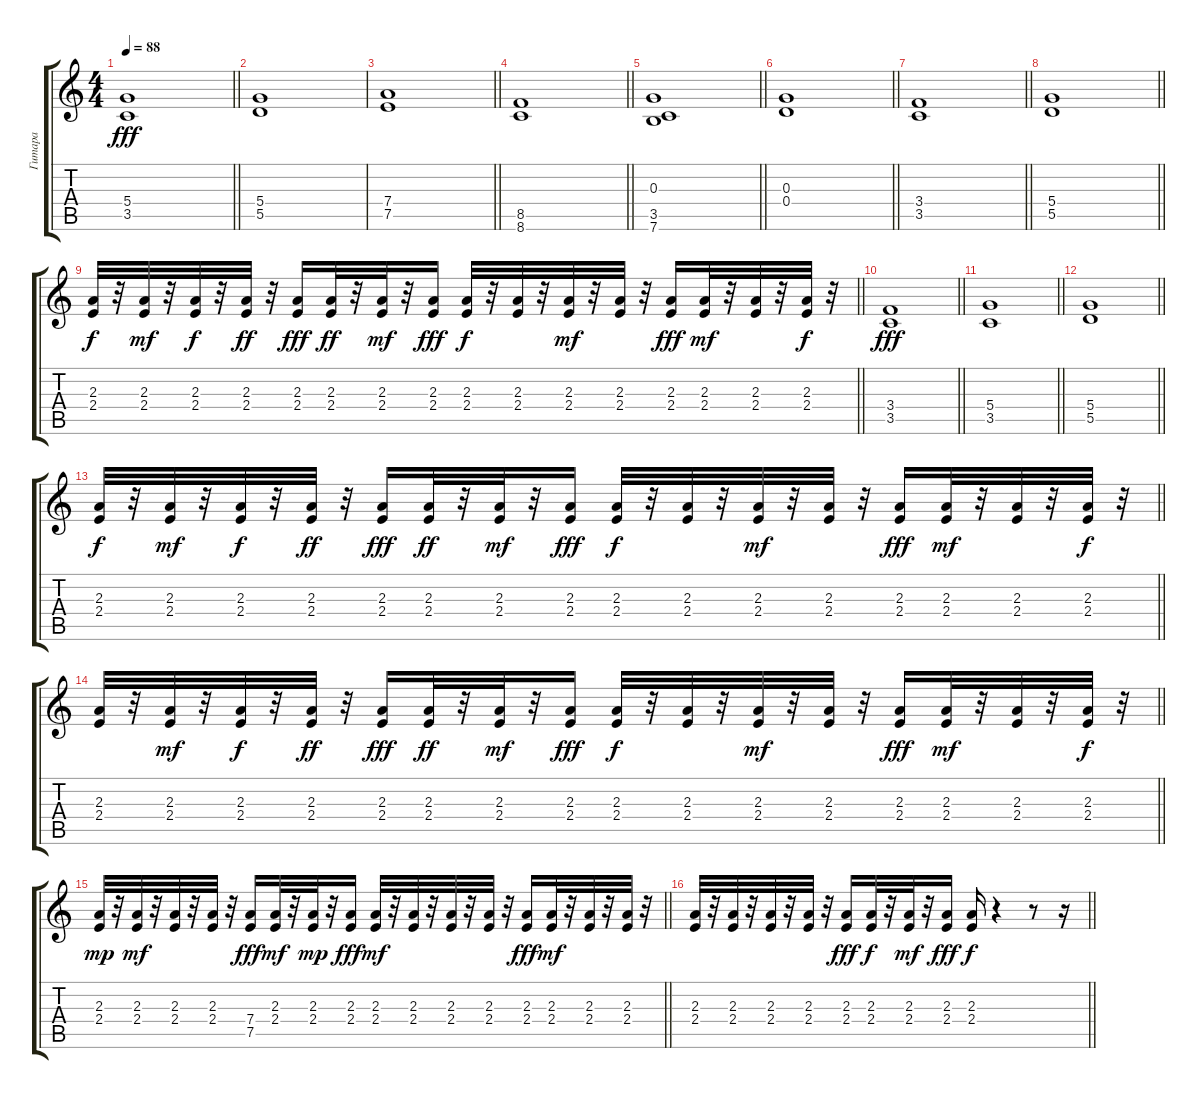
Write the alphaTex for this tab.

\track ("Гитара" "Гитара") {solo instrument overdrivenguitar}
\staff {score tabs}
\tuning (E4 B3 G3 D3 A2 E2) {hide}
\ts (4 4)
\tempo 88
\clef g2
\barLineRight lightlight
\ks aminor
(5.4 3.5).1{dy fff} |
(5.4 5.5).1 |
\barLineRight lightlight
(7.4 7.5).1 |
\barLineRight lightlight
(8.5 8.6).1 |
\barLineRight lightlight
(0.3 3.5 7.6).1 |
\barLineRight lightlight
(0.3 0.4).1 |
\barLineRight lightlight
(3.4 3.5).1 |
\barLineRight lightlight
(5.4 5.5).1 |
\barLineRight lightlight
(2.3 2.4).32{dy f} r.32 (2.3 2.4).32{dy mf} r.32 (2.3 2.4).32{dy f} r.32 (2.3 2.4).32{dy ff} r.32 (2.3 2.4).16{dy fff} (2.3 2.4).32{dy ff} r.32 (2.3 2.4).32{dy mf} r.32 (2.3 2.4).16{dy fff} (2.3 2.4).32{dy f} r.32 (2.3 2.4).32 r.32 (2.3 2.4).32{dy mf} r.32 (2.3 2.4).32 r.32 (2.3 2.4).16{dy fff} (2.3 2.4).32{dy mf} r.32 (2.3 2.4).32 r.32 (2.3 2.4).32{dy f} r.32 |
\barLineRight lightlight
(3.4 3.5).1{dy fff} |
\barLineRight lightlight
(5.4 3.5).1 |
\barLineRight lightlight
(5.4 5.5).1 |
\section ("" "")
\barLineRight lightlight
(2.3 2.4).32{dy f} r.32 (2.3 2.4).32{dy mf} r.32 (2.3 2.4).32{dy f} r.32 (2.3 2.4).32{dy ff} r.32 (2.3 2.4).16{dy fff} (2.3 2.4).32{dy ff} r.32 (2.3 2.4).32{dy mf} r.32 (2.3 2.4).16{dy fff} (2.3 2.4).32{dy f} r.32 (2.3 2.4).32 r.32 (2.3 2.4).32{dy mf} r.32 (2.3 2.4).32 r.32 (2.3 2.4).16{dy fff} (2.3 2.4).32{dy mf} r.32 (2.3 2.4).32 r.32 (2.3 2.4).32{dy f} r.32 |
\barLineRight lightlight
(2.3 2.4).32 r.32 (2.3 2.4).32{dy mf} r.32 (2.3 2.4).32{dy f} r.32 (2.3 2.4).32{dy ff} r.32 (2.3 2.4).16{dy fff} (2.3 2.4).32{dy ff} r.32 (2.3 2.4).32{dy mf} r.32 (2.3 2.4).16{dy fff} (2.3 2.4).32{dy f} r.32 (2.3 2.4).32 r.32 (2.3 2.4).32{dy mf} r.32 (2.3 2.4).32 r.32 (2.3 2.4).16{dy fff} (2.3 2.4).32{dy mf} r.32 (2.3 2.4).32 r.32 (2.3 2.4).32{dy f} r.32 |
\barLineRight lightlight
(2.3 2.4).32{dy mp} r.32 (2.3 2.4).32{dy mf} r.32 (2.3 2.4).32 r.32 (2.3 2.4).32 r.32 (7.4 7.5).16{dy fff} (2.3 2.4).32{dy mf} r.32 (2.3 2.4).32{dy mp} r.32 (2.3 2.4).16{dy fff} (2.3 2.4).32{dy mf} r.32 (2.3 2.4).32 r.32 (2.3 2.4).32 r.32 (2.3 2.4).32 r.32 (2.3 2.4).16{dy fff} (2.3 2.4).32{dy mf} r.32 (2.3 2.4).32 r.32 (2.3 2.4).32 r.32 |
\barLineRight lightlight
(2.3 2.4).32 r.32 (2.3 2.4).32 r.32 (2.3 2.4).32 r.32 (2.3 2.4).32 r.32 (2.3 2.4).16{dy fff} (2.3 2.4).32{dy f} r.32 (2.3 2.4).32{dy mf} r.32 (2.3 2.4).16{dy fff} (2.3 2.4).16{dy f} r.4 r.8 r.16
